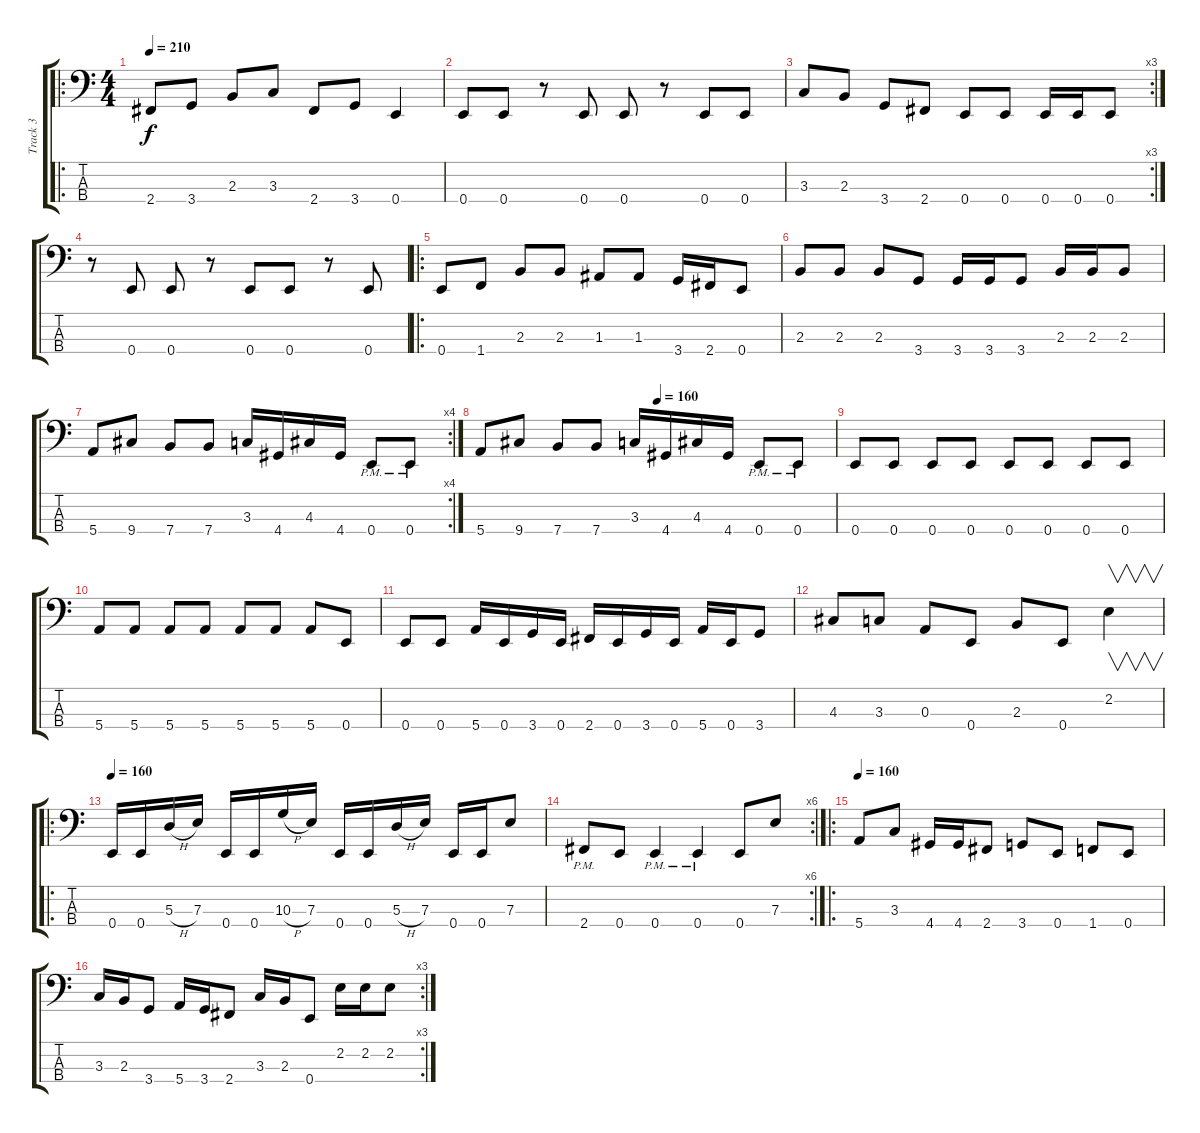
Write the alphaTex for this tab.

\track ("Track 3" "Track 3") {instrument electricbasspick}
\staff {score tabs}
\tuning (G2 D2 A1 E1) {hide}
\ro
\ts (4 4)
\tempo 210
\clef f4
\ks c
2.4.8{dy f instrument electricbasspick} 3.4.8 2.3.8 3.3.8 2.4.8 3.4.8 0.4.4 |
0.4.8 0.4.8 r.8 0.4.8 0.4.8 r.8 0.4.8 0.4.8 |
\rc 3
3.3.8 2.3.8 3.4.8 2.4.8 0.4.8 0.4.8 0.4.16 0.4.16 0.4.8 |
r.8 0.4.8 0.4.8 r.8 0.4.8 0.4.8 r.8 0.4.8 |
\ro
0.4.8 1.4.8 2.3.8 2.3.8 1.3.8 1.3.8 3.4.16 2.4.16 0.4.8 |
2.3.8 2.3.8 2.3.8 3.4.8 3.4.16 3.4.16 3.4.8 2.3.16 2.3.16 2.3.8 |
\rc 4
5.4.8 9.4.8 7.4.8 7.4.8 3.3.16 4.4.16 4.3.16 4.4.16 0.4{pm}.8 0.4{pm}.8 |
\tempo (160 0.5)
5.4.8 9.4.8 7.4.8 7.4.8 3.3.16 4.4.16 4.3.16 4.4.16 0.4{pm}.8 0.4{pm}.8 |
0.4.8 0.4.8 0.4.8 0.4.8 0.4.8 0.4.8 0.4.8 0.4.8 |
5.4.8 5.4.8 5.4.8 5.4.8 5.4.8 5.4.8 5.4.8 0.4.8 |
0.4.8 0.4.8 5.4.16 0.4.16 3.4.16 0.4.16 2.4.16 0.4.16 3.4.16 0.4.16 5.4.16 0.4.16 3.4.8 |
4.3.8 3.3.8 0.3.8 0.4.8 2.3.8 0.4.8 2.2.4{v} |
\ro
\tempo 160
0.4.16 0.4.16 5.3{h}.16 7.3.16 0.4.16 0.4.16 10.3{h}.16 7.3.16 0.4.16 0.4.16 5.3{h}.16 7.3.16 0.4.16 0.4.16 7.3.8 |
\rc 6
2.4{pm}.8 0.4.8 0.4{pm}.4 0.4{pm}.4 0.4.8 7.3.8 |
\ro
\tempo 160
5.4.8 3.3.8 4.4.16 4.4.16 2.4.8 3.4.8 0.4.8 1.4.8 0.4.8 |
\rc 3
3.3.16 2.3.16 3.4.8 5.4.16 3.4.16 2.4.8 3.3.16 2.3.16 0.4.8 2.2.16 2.2.16 2.2.8
